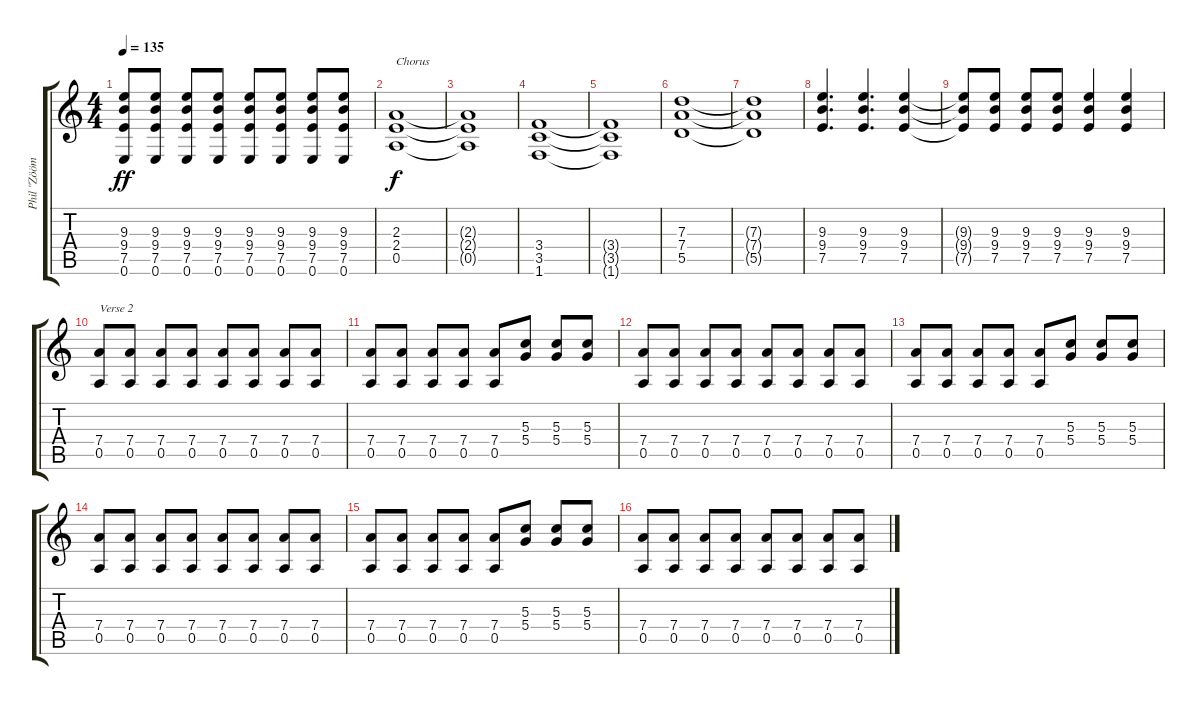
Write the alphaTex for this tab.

\track ("Phil \"Zööm\" Campbell" "Phil \"Zööm") {instrument distortionguitar}
\staff {score tabs}
\tuning (E4 B3 G3 D3 A2 E2) {hide}
\ts (4 4)
\tempo 135
\clef g2
\ks c
(9.3 9.4 7.5 0.6).8{dy ff} (9.3 9.4 7.5 0.6).8 (9.3 9.4 7.5 0.6).8 (9.3 9.4 7.5 0.6).8 (9.3 9.4 7.5 0.6).8 (9.3 9.4 7.5 0.6).8 (9.3 9.4 7.5 0.6).8 (9.3 9.4 7.5 0.6).8 |
(2.3 2.4 0.5).1{txt "Chorus" dy f} |
(2.3{t} 2.4{t} 0.5{t}).1 |
(3.4 3.5 1.6).1 |
(3.4{t} 3.5{t} 1.6{t}).1 |
(7.3 7.4 5.5).1 |
(7.3{t} 7.4{t} 5.5{t}).1 |
(9.3 9.4 7.5).4{d} (9.3 9.4 7.5).4{d} (9.3 9.4 7.5).4 |
(9.3{t} 9.4{t} 7.5{t}).8 (9.3 9.4 7.5).8 (9.3 9.4 7.5).8 (9.3 9.4 7.5).8 (9.3 9.4 7.5).4 (9.3 9.4 7.5).4 |
(7.4 0.5).8{txt "Verse 2"} (7.4 0.5).8 (7.4 0.5).8 (7.4 0.5).8 (7.4 0.5).8 (7.4 0.5).8 (7.4 0.5).8 (7.4 0.5).8 |
(7.4 0.5).8 (7.4 0.5).8 (7.4 0.5).8 (7.4 0.5).8 (7.4 0.5).8 (5.3 5.4).8 (5.3 5.4).8 (5.3 5.4).8 |
(7.4 0.5).8 (7.4 0.5).8 (7.4 0.5).8 (7.4 0.5).8 (7.4 0.5).8 (7.4 0.5).8 (7.4 0.5).8 (7.4 0.5).8 |
(7.4 0.5).8 (7.4 0.5).8 (7.4 0.5).8 (7.4 0.5).8 (7.4 0.5).8 (5.3 5.4).8 (5.3 5.4).8 (5.3 5.4).8 |
(7.4 0.5).8 (7.4 0.5).8 (7.4 0.5).8 (7.4 0.5).8 (7.4 0.5).8 (7.4 0.5).8 (7.4 0.5).8 (7.4 0.5).8 |
(7.4 0.5).8 (7.4 0.5).8 (7.4 0.5).8 (7.4 0.5).8 (7.4 0.5).8 (5.3 5.4).8 (5.3 5.4).8 (5.3 5.4).8 |
(7.4 0.5).8 (7.4 0.5).8 (7.4 0.5).8 (7.4 0.5).8 (7.4 0.5).8 (7.4 0.5).8 (7.4 0.5).8 (7.4 0.5).8
